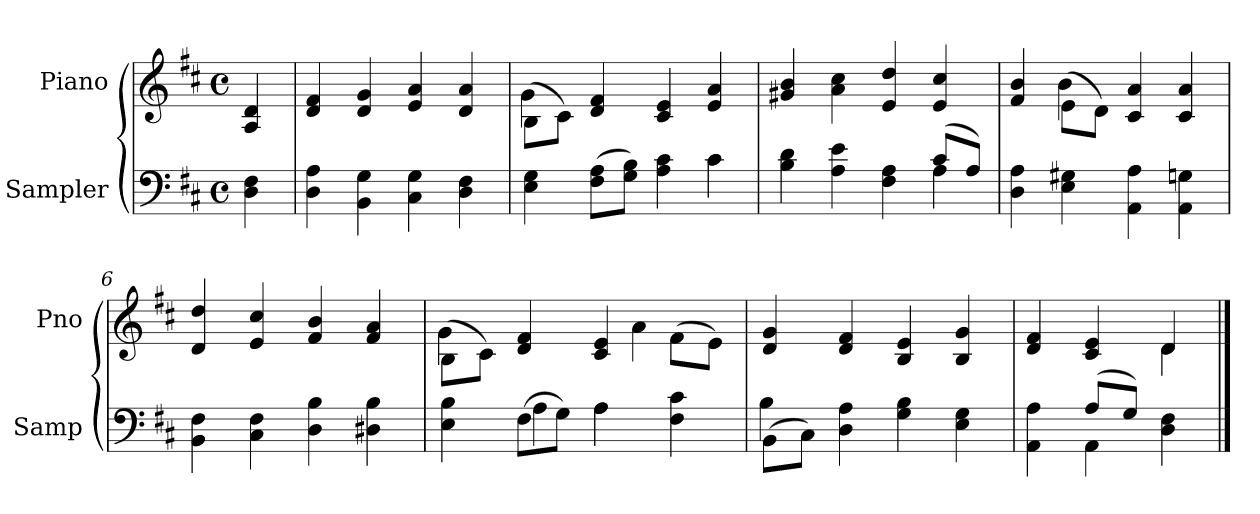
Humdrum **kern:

**kern	**kern
*part2	*part1
*staff2	*staff1
*I"Sampler	*I"Piano
*I'Samp	*I'Pno
*clefF4	*clefG2
*k[f#c#]	*k[f#c#]
*D:	*D:
*M4/4	*M4/4
*met(c)	*met(c)
=1	=1
4D 4F#	4A 4d
=2	=2
4D 4A	4d 4f#
4BB 4G	4d 4g
4C# 4G	4e 4a
4D 4F#	4d 4a
=3	=3
*^	*^
4E 4G	2.ryy	(8B\L	4g
.	.	8c#\J)	.
(8F#\ 8A\L	.	4d 4f#	2.ryy
8G\ 8B\J)	.	.	.
4A 4c#	.	4c# 4e	.
4c#\	4c#	4e 4a	.
*	*	*v	*v
=4	=4	=4
4B 4d	2.ryy	4g#X 4b
4A 4e	.	4a 4cc#
4F# 4A	.	4e 4dd
(8c#/L	4A	4e 4cc#
8A/J)	.	.
*v	*v	*
=5	=5
*	*^
4D 4A	4f# 4b	4ryy
4E 4G#X	(8e\L	4b
.	8d\J)	.
4AA 4A	4c# 4a	2ryy
4AA 4Gn	4c# 4a	.
*	*v	*v
=6	=6
4BB 4F#	4d 4dd
4C# 4F#	4e 4cc#
4D 4B	4f# 4b
4D#X 4B	4f# 4a
=7	=7
*^	*^
4E 4B	4ryy	(8B\L	4g
.	.	8c#\J)	.
(8F#\L	4A	4d 4f#	4.ryy
8G\J)	.	.	.
4A\	4A	4c# 4e	.
.	.	.	4a
4F# 4c#	4ryy	(8f#\L	.
.	.	8e\J)	8ryy
*	*	*v	*v
=8	=8	=8
(8BB\L	4B	4d 4g
8C#\J)	.	.
4D 4A	2.ryy	4d 4f#
4G 4B	.	4B 4e
4E 4G	.	4B 4g
=9	=9	=9
*	*	*^
4AA 4A	4ryy	4d 4f#	2ryy
(8A/L	4AA	4c# 4e	.
8G/J)	.	.	.
4D 4F#	4ryy	4d/	4d
*v	*v	*	*
*	*v	*v
==	==
*-	*-
